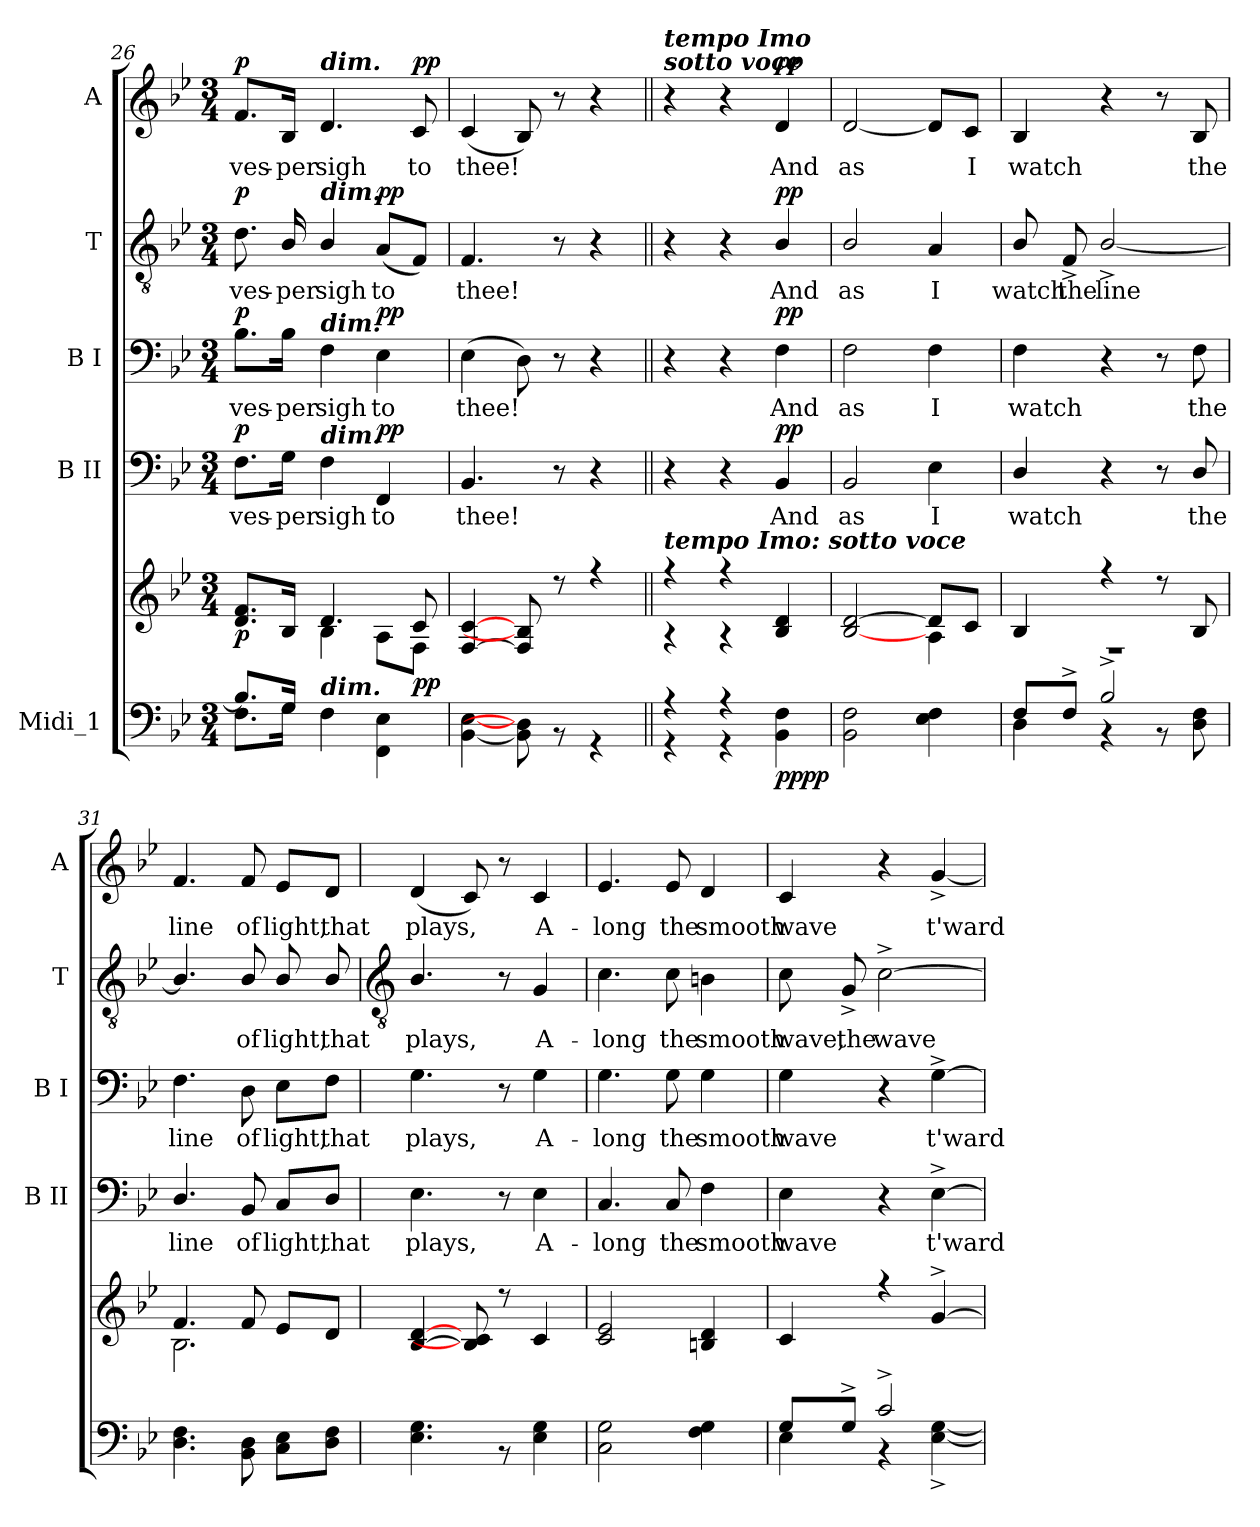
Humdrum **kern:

**kern	**kern	**dynam	**kern	**text	**dynam	**kern	**text	**dynam	**kern	**text	**dynam	**kern	**text	**dynam
*part5	*part5	*part5	*part4	*part4	*part4	*part3	*part3	*part3	*part2	*part2	*part2	*part1	*part1	*part1
*staff6	*staff5	*staff5/6	*staff4	*staff4	*staff4	*staff3	*staff3	*staff3	*staff2	*staff2	*staff2	*staff1	*staff1	*staff1
*I"Midi_1	*	*	*I"B II	*	*	*I"B I	*	*	*I"T	*	*	*I"A	*	*
*	*	*	*I'B II	*	*	*I'B I	*	*	*I'T	*	*	*I'A	*	*
!!LO:LB:g=z
*clefF4	*clefG2	*	*clefF4	*	*	*clefF4	*	*	*clefGv2	*	*	*clefG2	*	*
*k[b-e-]	*k[b-e-]	*	*k[b-e-]	*	*	*k[b-e-]	*	*	*k[b-e-]	*	*	*k[b-e-]	*	*
*B-:	*B-:	*	*B-:	*	*	*B-:	*	*	*B-:	*	*	*B-:	*	*
*M3/4	*M3/4	*	*M3/4	*	*	*M3/4	*	*	*M3/4	*	*	*M3/4	*	*
=26	=26	=26	=26	=26	=26	=26	=26	=26	=26	=26	=26	=26	=26	=26
*^	*^	*	*	*	*	*	*	*	*	*	*	*	*	*
!	!	!	!	!LO:DY:b	!	!LO:LY:b	!LO:DY:b	!	!LO:LY:b	!LO:DY:b	!	!LO:LY:b	!LO:DY:b	!	!LO:LY:b	!LO:DY:b
8.B-/L]	8.F\L	8.d/ 8.f/L	4ryy	p	8.F\L	ves-	p	8.B-\L	ves-	p	8.d	ves-	p	8.f/L	ves-	p
!	!	!	!	!	!	!LO:LY:b	!	!	!LO:LY:b	!	!	!LO:LY:b	!	!	!LO:LY:b	!
16G/J	16G\J	16B-/J	.	.	16G\Jk	-per	.	16B-\Jk	-per	.	16B-/	-per	.	16B-/Jk	-per	.
!	!	!	!	!	!	!	!	!	!	!	!	!	!	!LO:TX:a:Bi:t=dim.	!	!
!	!	!	!	!	!	!	!	!	!	!	!LO:TX:a:Bi:t=dim.	!	!	!	!	!
!	!	!	!	!	!	!	!	!LO:TX:a:Bi:t=dim.	!	!	!	!	!	!	!	!
!	!	!	!	!	!LO:TX:a:Bi:t=dim.	!	!	!	!	!	!	!	!	!	!	!
!LO:TX:a:Bi:t=dim.	!	!	!	!	!	!	!	!	!	!	!	!	!	!	!	!
!	!	!	!	!	!	!LO:LY:b	!	!	!LO:LY:b	!	!	!LO:LY:b	!	!	!LO:LY:b	!
2ryy	4F\	4.d/	4B-\	.	4F	sigh	.	4F	sigh	.	4B-/	sigh	.	4.d	sigh	.
!	!	!	!	!	!	!LO:LY:b	!LO:DY:b	!	!LO:LY:b	!LO:DY:b	!	!LO:LY:b	!LO:DY:b	!	!	!
.	4FF\ 4E-\	.	8A\L	.	4FF	to	pp	4E-	to	pp	(<8AL	to	pp	.	.	.
!	!	!	!	!LO:DY:b	!	!	!	!	!	!	!	!	!	!	!LO:LY:b	!LO:DY:b
.	.	8c/	8F\J	pp	.	.	.	.	.	.	8FJ)	.	.	8c	to	pp
=27	=27	=27	=27	=27	=27	=27	=27	=27	=27	=27	=27	=27	=27	=27	=27	=27
!	!	!	!	!	!	!LO:LY:b	!	!	!LO:LY:b	!	!	!LO:LY:b	!	!	!LO:LY:b	!
2.ryy	[4BB-\ [4E-\	[4F/ [4c/	2.ryy	.	4.BB-	thee!	.	(>4E-	thee!	.	4.F	thee!	.	(<4c	thee!	.
.	8BB-\] 8D\]	8F/] 8B-/]	.	.	.	.	.	8D)	.	.	.	.	.	8B-)	.	.
.	8r	8r	.	.	8r	.	.	8r	.	.	8r	.	.	8r	.	.
.	4r	4r	.	.	4r	.	.	4r	.	.	4r	.	.	4r	.	.
=28||	=28||	=28||	=28||	=28||	=28||	=28||	=28||	=28||	=28||	=28||	=28||	=28||	=28||	=28||	=28||	=28||
!	!	!	!	!	!	!	!	!	!	!	!	!	!	!LO:TX:a:Bi:t=tempo Imo\nsotto voce	!	!
!	!	!LO:TX:a:Bi:t=tempo Imo&colon; sotto voce	!	!	!	!	!	!	!	!	!	!	!	!	!	!
4r	4r	4r	4r	.	4r	.	.	4r	.	.	4r	.	.	4r	.	.
4r	4r	4r	4r	.	4r	.	.	4r	.	.	4r	.	.	4r	.	.
!	!	!	!	!LO:DY:b=2	!	!LO:LY:b	!	!	!LO:LY:b	!	!	!LO:LY:b	!	!	!LO:LY:b	!
!	!	!	!	!LO:DY:n=1:b	!	!	!LO:DY:b	!	!	!LO:DY:b	!	!	!LO:DY:b	!	!	!LO:DY:b
4ryy	4BB-\ 4F\	4B-/ 4d/	4ryy	pp pp	4BB-	And	pp	4F	And	pp	4B-/	And	pp	4d	And	pp
=29	=29	=29	=29	=29	=29	=29	=29	=29	=29	=29	=29	=29	=29	=29	=29	=29
!LO:N:vis=1	!	!	!	!	!	!LO:LY:b	!	!	!LO:LY:b	!	!	!LO:LY:b	!	!	!LO:LY:b	!
2.ryy	2BB-\ 2F\	[2B-/ [2d/	2ryy	.	2BB-	as	.	2F	as	.	2B-/	as	.	[2d	as	.
!	!	!	!	!	!	!LO:LY:b	!	!	!LO:LY:b	!	!	!LO:LY:b	!	!	!	!
.	4E-\ 4F\	8d/L]	4A\	.	4E-	I	.	4F	I	.	4A	I	.	8d/L]	.	.
!	!	!	!	!	!	!	!	!	!	!	!	!	!	!	!LO:LY:b	!
.	.	8c/J	.	.	.	.	.	.	.	.	.	.	.	8c/J	I	.
=30	=30	=30	=30	=30	=30	=30	=30	=30	=30	=30	=30	=30	=30	=30	=30	=30
!	!	!	!LO:N:vis=1	!	!	!LO:LY:b	!	!	!LO:LY:b	!	!	!LO:LY:b	!	!	!LO:LY:b	!
8F/L	4D\	4B-/	2.r	.	4D/	watch	.	4F	watch	.	8B-/	watch	.	4B-	watch	.
!	!	!	!	!	!	!	!	!	!	!	!	!LO:LY:b	!	!	!	!
8F^/J	.	.	.	.	.	.	.	.	.	.	8F^/	the	.	.	.	.
!	!	!	!	!	!	!	!	!	!	!	!	!LO:LY:b	!	!	!	!
2B-^/	4r	4r	.	.	4r	.	.	4r	.	.	[2B-^/	line	.	4r	.	.
.	8r	8r	.	.	8r	.	.	8r	.	.	.	.	.	8r	.	.
!	!	!	!	!	!	!LO:LY:b	!	!	!LO:LY:b	!	!	!	!	!	!LO:LY:b	!
.	8D\ 8F\	8B-/	.	.	8D/	the	.	8F	the	.	.	.	.	8B-	the	.
=31	=31	=31	=31	=31	=31	=31	=31	=31	=31	=31	=31	=31	=31	=31	=31	=31
!LO:N:vis=1	!	!	!	!	!	!LO:LY:b	!	!	!LO:LY:b	!	!	!	!	!	!LO:LY:b	!
2.ryy	4.D\ 4.F\	4.f/	2.B-\	.	4.D/	line	.	4.F	line	.	4.B-/]	.	.	4.f	line	.
!	!	!	!	!	!	!LO:LY:b	!	!	!LO:LY:b	!	!	!LO:LY:b	!	!	!LO:LY:b	!
.	8BB-\ 8D\	8f/	.	.	8BB-	of	.	8D	of	.	8B-/	of	.	8f	of	.
!	!	!	!	!	!	!LO:LY:b	!	!	!LO:LY:b	!	!	!LO:LY:b	!	!	!LO:LY:b	!
.	8C\ 8E-\L	8e-/L	.	.	8C/L	light,	.	8E-\L	light,	.	8B-/	light,	.	8e-/L	light,	.
!	!	!	!	!	!	!LO:LY:b	!	!	!LO:LY:b	!	!	!LO:LY:b	!	!	!LO:LY:b	!
.	8D\ 8F\J	8d/J	.	.	8D/J	that	.	8F\J	that	.	8B-/	that	.	8d/J	that	.
!!LO:LB:g=z
=32	=32	=32	=32	=32	=32	=32	=32	=32	=32	=32	=32	=32	=32	=32	=32	=32
*	*	*	*	*	*	*	*	*	*	*	*clefGv2	*	*	*	*	*
!LO:N:vis=1	!	!	!LO:N:vis=1	!	!	!LO:LY:b	!	!	!LO:LY:b	!	!	!LO:LY:b	!	!	!LO:LY:b	!
2.ryy	4.E-\ 4.G\	[4B-/ [4d/	2.ryy	.	4.E-	plays,	.	4.G	plays,	.	4.B-/	plays,	.	(<4d	plays,	.
.	.	8B-/] 8c/]	.	.	.	.	.	.	.	.	.	.	.	8c)	.	.
.	8r	8r	.	.	8r	.	.	8r	.	.	8r	.	.	8r	.	.
!	!	!	!	!	!	!LO:LY:b	!	!	!LO:LY:b	!	!	!LO:LY:b	!	!	!LO:LY:b	!
.	4E-\ 4G\	4c/	.	.	4E-	A-	.	4G	A-	.	4G	A-	.	4c	A-	.
=33	=33	=33	=33	=33	=33	=33	=33	=33	=33	=33	=33	=33	=33	=33	=33	=33
!LO:N:vis=1	!	!	!	!	!	!LO:LY:b	!	!	!LO:LY:b	!	!	!LO:LY:b	!	!	!LO:LY:b	!
2.ryy	2C\ 2G\	2c/ 2e-/	2ryy	.	4.C	-long	.	4.G	-long	.	4.c	-long	.	4.e-	-long	.
!	!	!	!	!	!	!LO:LY:b	!	!	!LO:LY:b	!	!	!LO:LY:b	!	!	!LO:LY:b	!
.	.	.	.	.	8C	the	.	8G	the	.	8c	the	.	8e-	the	.
!	!	!	!	!	!	!LO:LY:b	!	!	!LO:LY:b	!	!	!LO:LY:b	!	!	!LO:LY:b	!
.	4F\ 4G\	4Bn/ 4d/	4ryy	.	4F	smooth	.	4G	smooth	.	4Bn	smooth	.	4d	smooth	.
=34	=34	=34	=34	=34	=34	=34	=34	=34	=34	=34	=34	=34	=34	=34	=34	=34
!	!	!	!LO:N:vis=1	!	!	!LO:LY:b	!	!	!LO:LY:b	!	!	!LO:LY:b	!	!	!LO:LY:b	!
8G/L	4E-\	4c/	2.ryy	.	4E-	wave	.	4G	wave	.	8c	wave,	.	4c	wave	.
!	!	!	!	!	!	!	!	!	!	!	!	!LO:LY:b	!	!	!	!
8G^/J	.	.	.	.	.	.	.	.	.	.	8G^	the	.	.	.	.
!	!	!	!	!	!	!	!	!	!	!	!	!LO:LY:b	!	!	!	!
2c^/	4r	4r	.	.	4r	.	.	4r	.	.	[2c^	wave	.	4r	.	.
!	!	!	!	!	!	!LO:LY:b	!	!	!LO:LY:b	!	!	!	!	!	!LO:LY:b	!
.	[4E-\^ [4G\^	[4g^/	.	.	[4E-^	t'ward	.	[4G^	t'ward	.	.	.	.	[4g^	t'ward	.
*v	*v	*	*	*	*	*	*	*	*	*	*	*	*	*	*	*
*	*v	*v	*	*	*	*	*	*	*	*	*	*	*	*	*
=	=	=	=	=	=	=	=	=	=	=	=	=	=	=
*-	*-	*-	*-	*-	*-	*-	*-	*-	*-	*-	*-	*-	*-	*-
